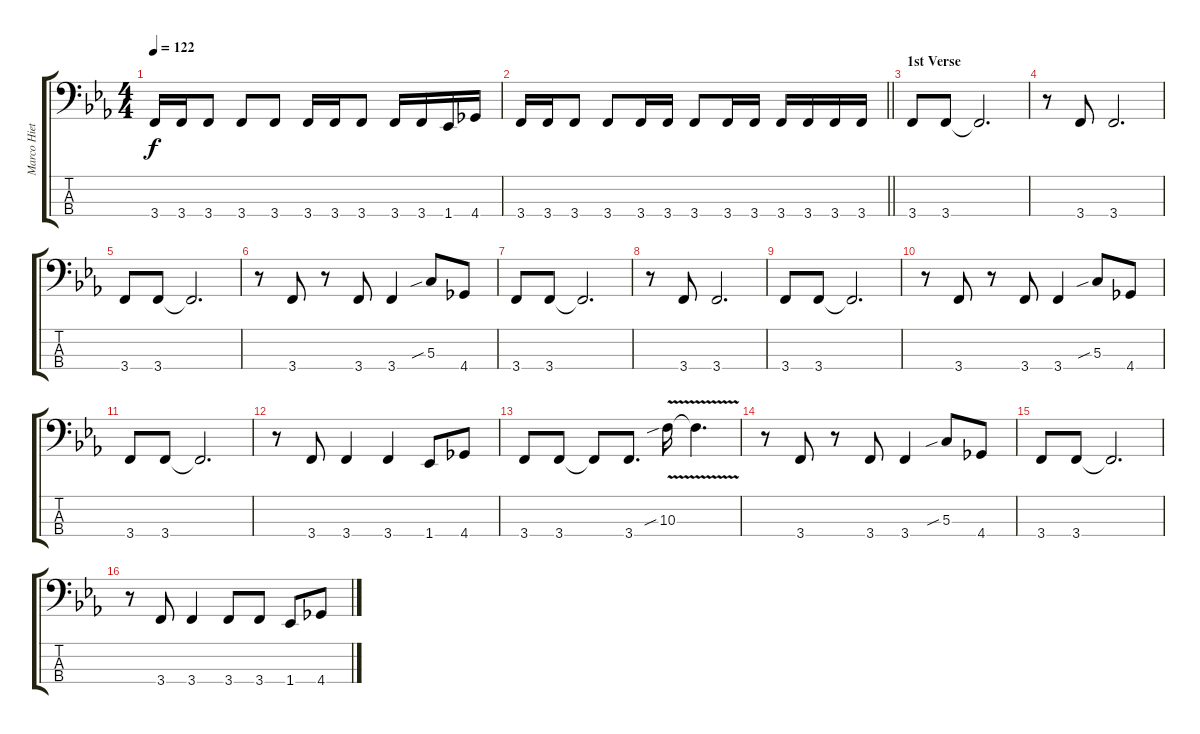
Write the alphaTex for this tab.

\track ("Marco Hietala" "Marco Hiet") {instrument electricbasspick}
\staff {score tabs}
\tuning (F2 C2 G1 D1) {hide}
\ts (4 4)
\tempo 122
\clef f4
\ks eb
3.4.16{dy f} 3.4.16 3.4.8 3.4.8 3.4.8 3.4.16 3.4.16 3.4.8 3.4.16 3.4.16 1.4.16 4.4.16 |
\barLineRight lightlight
3.4.16 3.4.16 3.4.8 3.4.8 3.4.16 3.4.16 3.4.8 3.4.16 3.4.16 3.4.16 3.4.16 3.4.16 3.4.16 |
\section ("" "1st Verse")
3.4.8 3.4.8 3.4{t}.2{d} |
r.8 3.4.8 3.4.2{d} |
3.4.8 3.4.8 3.4{t}.2{d} |
r.8 3.4.8 r.8 3.4.8 3.4.4 5.3{sib}.8 4.4.8 |
3.4.8 3.4.8 3.4{t}.2{d} |
r.8 3.4.8 3.4.2{d} |
3.4.8 3.4.8 3.4{t}.2{d} |
r.8 3.4.8 r.8 3.4.8 3.4.4 5.3{sib}.8 4.4.8 |
3.4.8 3.4.8 3.4{t}.2{d} |
r.8 3.4.8 3.4.4 3.4.4 1.4.8 4.4.8 |
3.4.8 3.4.8 3.4{t}.8 3.4.8{d} 10.3{v sib}.16 10.3{t}.4{d} |
r.8 3.4.8 r.8 3.4.8 3.4.4 5.3{sib}.8 4.4.8 |
3.4.8 3.4.8 3.4{t}.2{d} |
r.8 3.4.8 3.4.4 3.4.8 3.4.8 1.4.8 4.4.8
